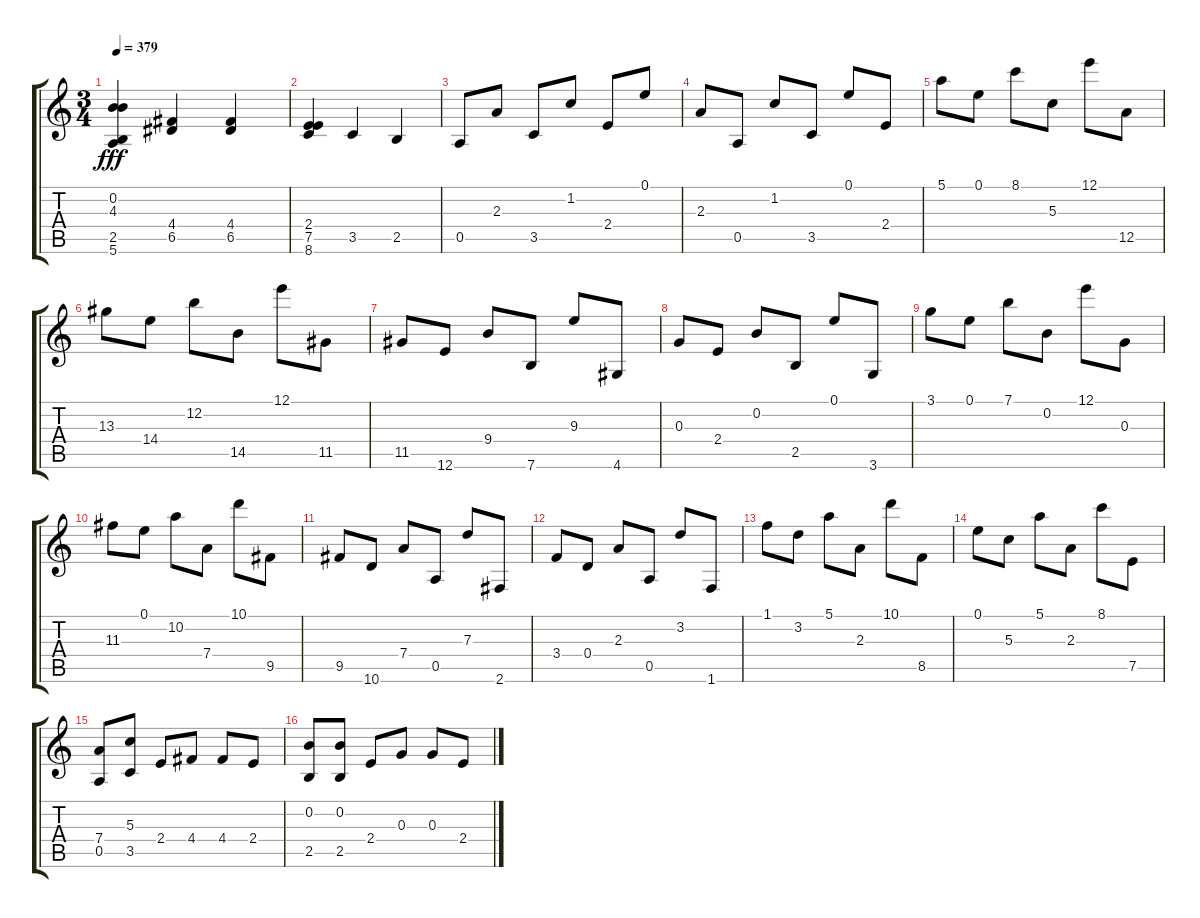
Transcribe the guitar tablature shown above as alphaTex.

\track "" {instrument acousticguitarnylon}
\staff {score tabs}
\tuning (E4 B3 G3 D3 A2 E2) {hide}
\ts (3 4)
\tempo 379
\clef g2
\ks c
(0.2 4.3 2.5 5.6).4{dy fff} (4.4 6.5).4 (4.4 6.5).4 |
(2.4 7.5 8.6).4 3.5.4 2.5.4 |
0.5.8 2.3.8 3.5.8 1.2.8 2.4.8 0.1.8 |
2.3.8 0.5.8 1.2.8 3.5.8 0.1.8 2.4.8 |
5.1.8 0.1.8 8.1.8 5.3.8 12.1.8 12.5.8 |
13.3.8 14.4.8 12.2.8 14.5.8 12.1.8 11.5.8 |
11.5.8 12.6.8 9.4.8 7.6.8 9.3.8 4.6.8 |
0.3.8 2.4.8 0.2.8 2.5.8 0.1.8 3.6.8 |
3.1.8 0.1.8 7.1.8 0.2.8 12.1.8 0.3.8 |
11.3.8 0.1.8 10.2.8 7.4.8 10.1.8 9.5.8 |
9.5.8 10.6.8 7.4.8 0.5.8 7.3.8 2.6.8 |
3.4.8 0.4.8 2.3.8 0.5.8 3.2.8 1.6.8 |
1.1.8 3.2.8 5.1.8 2.3.8 10.1.8 8.5.8 |
0.1.8 5.3.8 5.1.8 2.3.8 8.1.8 7.5.8 |
(7.4 0.5).8 (5.3 3.5).8 2.4.8 4.4.8 4.4.8 2.4.8 |
(0.2 2.5).8 (0.2 2.5).8 2.4.8 0.3.8 0.3.8 2.4.8
